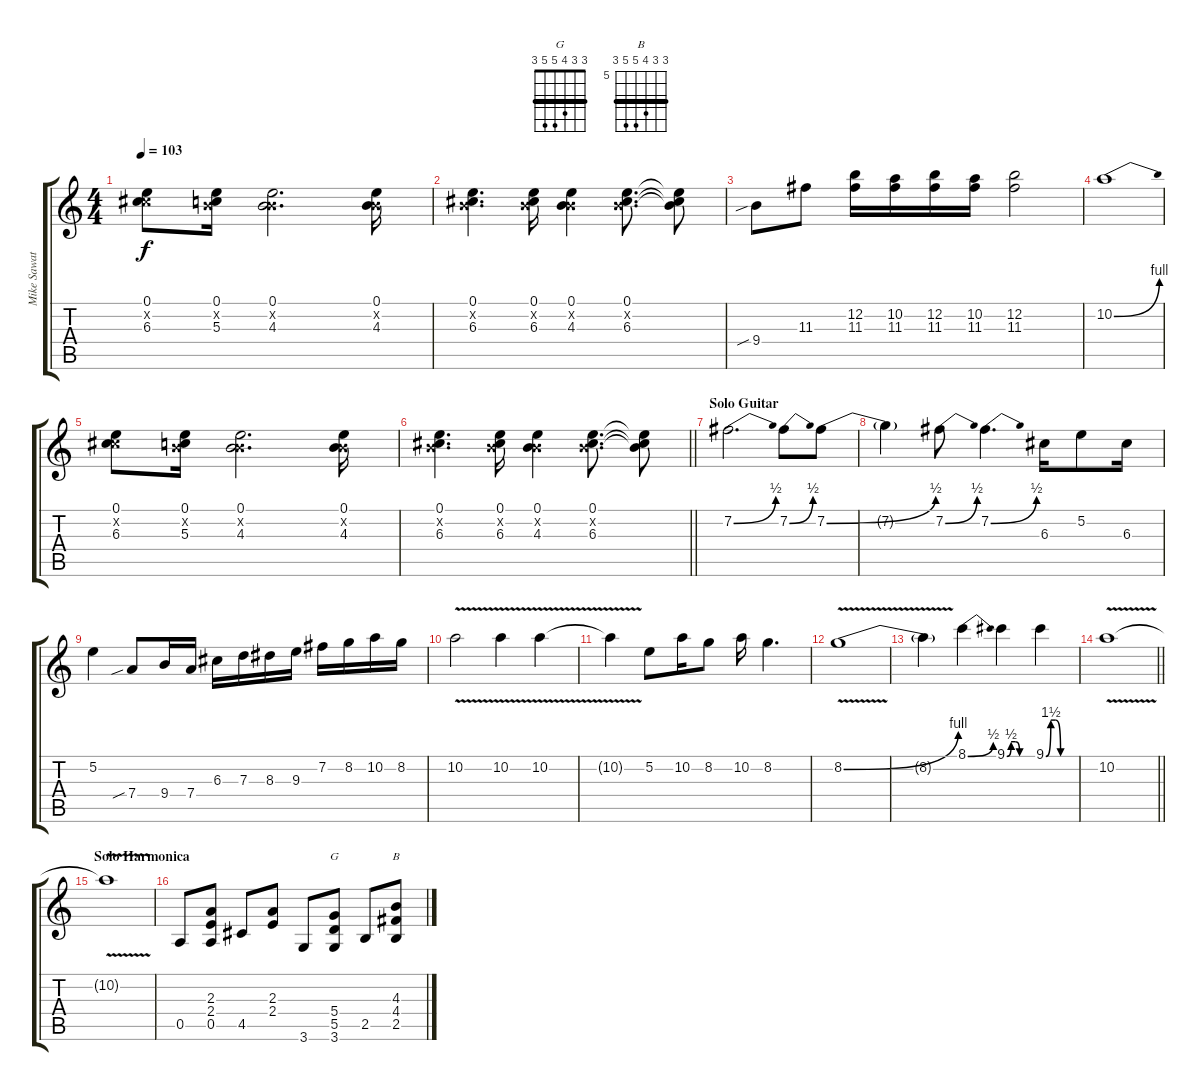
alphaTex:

\track ("Mike Sawatzky" "Mike Sawat") {instrument electricguitarclean}
\staff {score tabs}
\tuning (E4 B3 G3 D3 A2 E2) {hide}
\chord ("G" 3 3 4 5 5 3) {barre 3}
\chord ("B" 7 7 8 9 9 7) {firstfret 5 barre 7}
\ts (4 4)
\tempo 103
\clef g2
\ks c
(0.1 1.2{x} 6.3).8{dy f} (0.1 0.2{x} 5.3).16 (0.1 0.2{x} 4.3).2{d} (0.1 0.2{x} 4.3).16 |
(0.1 0.2{x} 6.3).4{d} (0.1 0.2{x} 6.3).16 (0.1 0.2{x} 4.3).4 (0.1 0.2{x} 6.3).8{d} (0.1{t} 0.2{t} 6.3{t}).8 |
9.4{sib}.8 11.3.8 (12.2 11.3).16 (10.2 11.3).16 (12.2 11.3).16 (10.2 11.3).16 (12.2 11.3).2 |
10.2{be (bend 0 0 60 4)}.1 |
(0.1 1.2{x} 6.3).8 (0.1 0.2{x} 5.3).16 (0.1 0.2{x} 4.3).2{d} (0.1 0.2{x} 4.3).16 |
\barLineRight lightlight
(0.1 0.2{x} 6.3).4{d} (0.1 0.2{x} 6.3).16 (0.1 0.2{x} 4.3).4 (0.1 0.2{x} 6.3).8{d} (0.1{t} 0.2{t} 6.3{t}).8 |
\section ("" "Solo Guitar")
7.2{be (bend 0 0 60 2)}.2{d} 7.2{be (bend 0 0 60 2)}.8 7.2{be (bend 0 0 60 2)}.8 |
7.2{t}.4 7.2{be (bend 0 0 60 2)}.8 7.2{be (bend 0 0 60 2)}.4{d} 6.3.16 5.2.8 6.3.16 |
5.2.4 7.4{sib}.8 9.4.16 7.4.16 6.3.16 7.3.16 8.3.16 9.3.16 7.2.16 8.2.16 10.2.16 8.2.16 |
10.2{v}.2 10.2{v}.4 10.2{v}.4 |
10.2{t}.4 5.2.8 10.2.16 8.2.8 10.2.16 8.2.4{d} |
8.2{be (bend 0 0 60 4) v}.1 |
8.2{t}.4 8.1{be (bend 0 0 60 2)}.4 9.1{be (custom 0 0 10 2 20 2 30 0 60 0)}.4 9.1{be (custom 0 0 10 6 20 6 30 0 60 0)}.4 |
\barLineRight lightlight
10.2{v}.1{volume 4} |
\section ("" "Solo Harmonica")
10.2{t}.1 |
0.5.8{volume 11 instrument electricguitarclean} (2.3 2.4 0.5).8 4.5.8 (2.3 2.4).8 3.6.8 (5.4 5.5 3.6).8{ch "G"} 2.5.8 (4.3 4.4 2.5).8{ch "B"}
